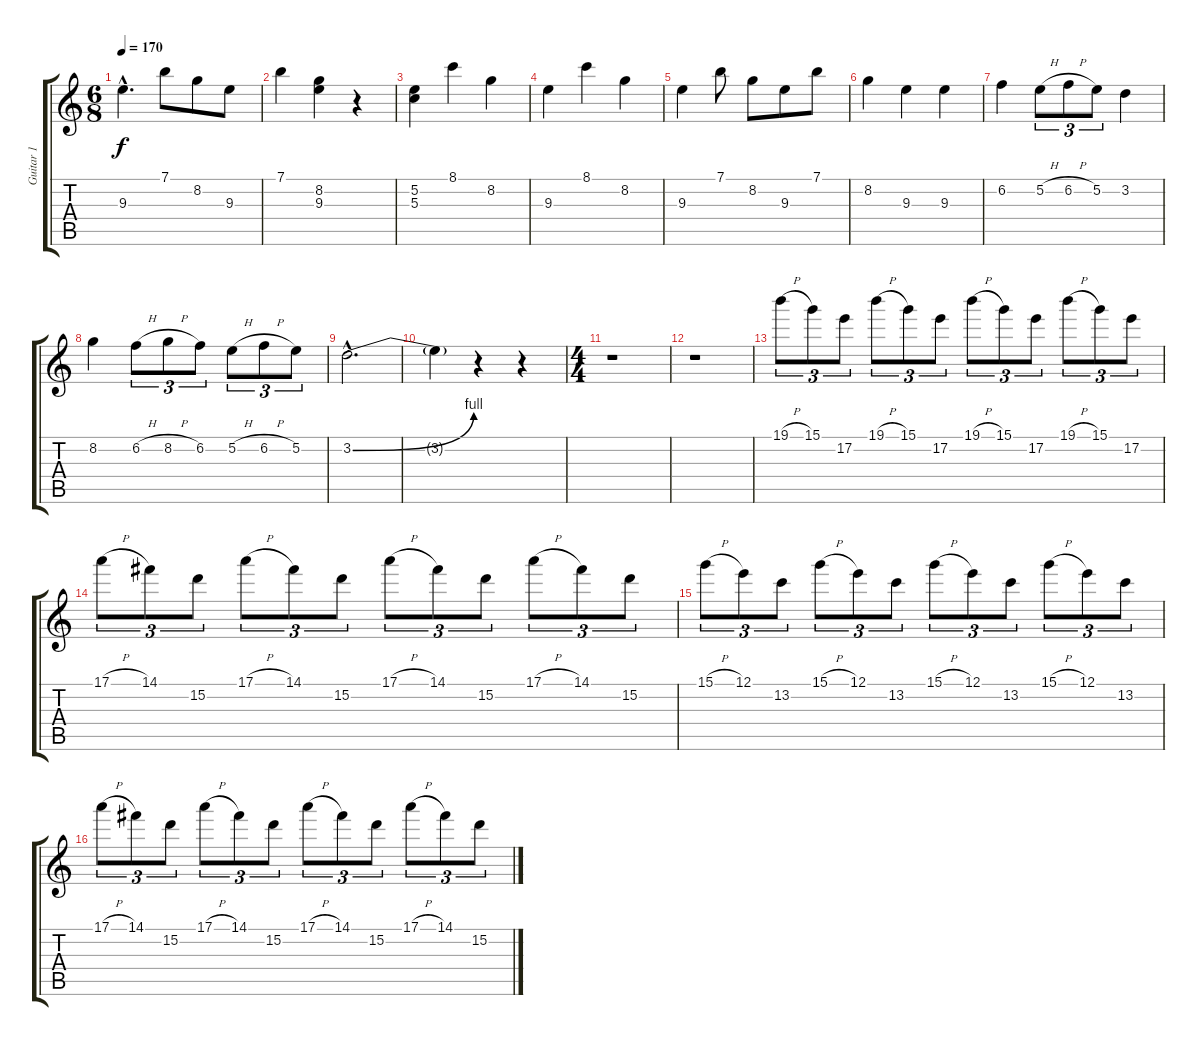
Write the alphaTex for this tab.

\track ("Guitar 1" "Guitar 1") {instrument distortionguitar}
\staff {score tabs}
\tuning (E4 B3 G3 D3 A2 E2) {hide}
\ts (6 8)
\tempo 170
\clef g2
\ks c
9.3{hac}.4{d dy f} 7.1.8 8.2.8 9.3.8 |
7.1.4 (8.2 9.3).4 r.4 |
(5.2 5.3).4 8.1.4 8.2.4 |
9.3.4 8.1.4 8.2.4 |
9.3.4 7.1.8 8.2.8 9.3.8 7.1.8 |
8.2.4 9.3.4 9.3.4 |
6.2.4 5.2{h}.8{tu (3 2)} 6.2{h}.8{tu (3 2)} 5.2.8{tu (3 2)} 3.2.4 |
8.2.4 6.2{h}.8{tu (3 2)} 8.2{h}.8{tu (3 2)} 6.2.8{tu (3 2)} 5.2{h}.8{tu (3 2)} 6.2{h}.8{tu (3 2)} 5.2.8{tu (3 2)} |
3.2{be (bend 0 0 60 4) hac}.2{d} |
3.2{t}.4 r.4 r.4 |
\ts (4 4)
r.1 |
r.1 |
19.1{h}.8{tu (3 2)} 15.1.8{tu (3 2)} 17.2.8{tu (3 2)} 19.1{h}.8{tu (3 2)} 15.1.8{tu (3 2)} 17.2.8{tu (3 2)} 19.1{h}.8{tu (3 2)} 15.1.8{tu (3 2)} 17.2.8{tu (3 2)} 19.1{h}.8{tu (3 2)} 15.1.8{tu (3 2)} 17.2.8{tu (3 2)} |
17.1{h}.8{tu (3 2)} 14.1.8{tu (3 2)} 15.2.8{tu (3 2)} 17.1{h}.8{tu (3 2)} 14.1.8{tu (3 2)} 15.2.8{tu (3 2)} 17.1{h}.8{tu (3 2)} 14.1.8{tu (3 2)} 15.2.8{tu (3 2)} 17.1{h}.8{tu (3 2)} 14.1.8{tu (3 2)} 15.2.8{tu (3 2)} |
15.1{h}.8{tu (3 2)} 12.1.8{tu (3 2)} 13.2.8{tu (3 2)} 15.1{h}.8{tu (3 2)} 12.1.8{tu (3 2)} 13.2.8{tu (3 2)} 15.1{h}.8{tu (3 2)} 12.1.8{tu (3 2)} 13.2.8{tu (3 2)} 15.1{h}.8{tu (3 2)} 12.1.8{tu (3 2)} 13.2.8{tu (3 2)} |
17.1{h}.8{tu (3 2)} 14.1.8{tu (3 2)} 15.2.8{tu (3 2)} 17.1{h}.8{tu (3 2)} 14.1.8{tu (3 2)} 15.2.8{tu (3 2)} 17.1{h}.8{tu (3 2)} 14.1.8{tu (3 2)} 15.2.8{tu (3 2)} 17.1{h}.8{tu (3 2)} 14.1.8{tu (3 2)} 15.2.8{tu (3 2)}
